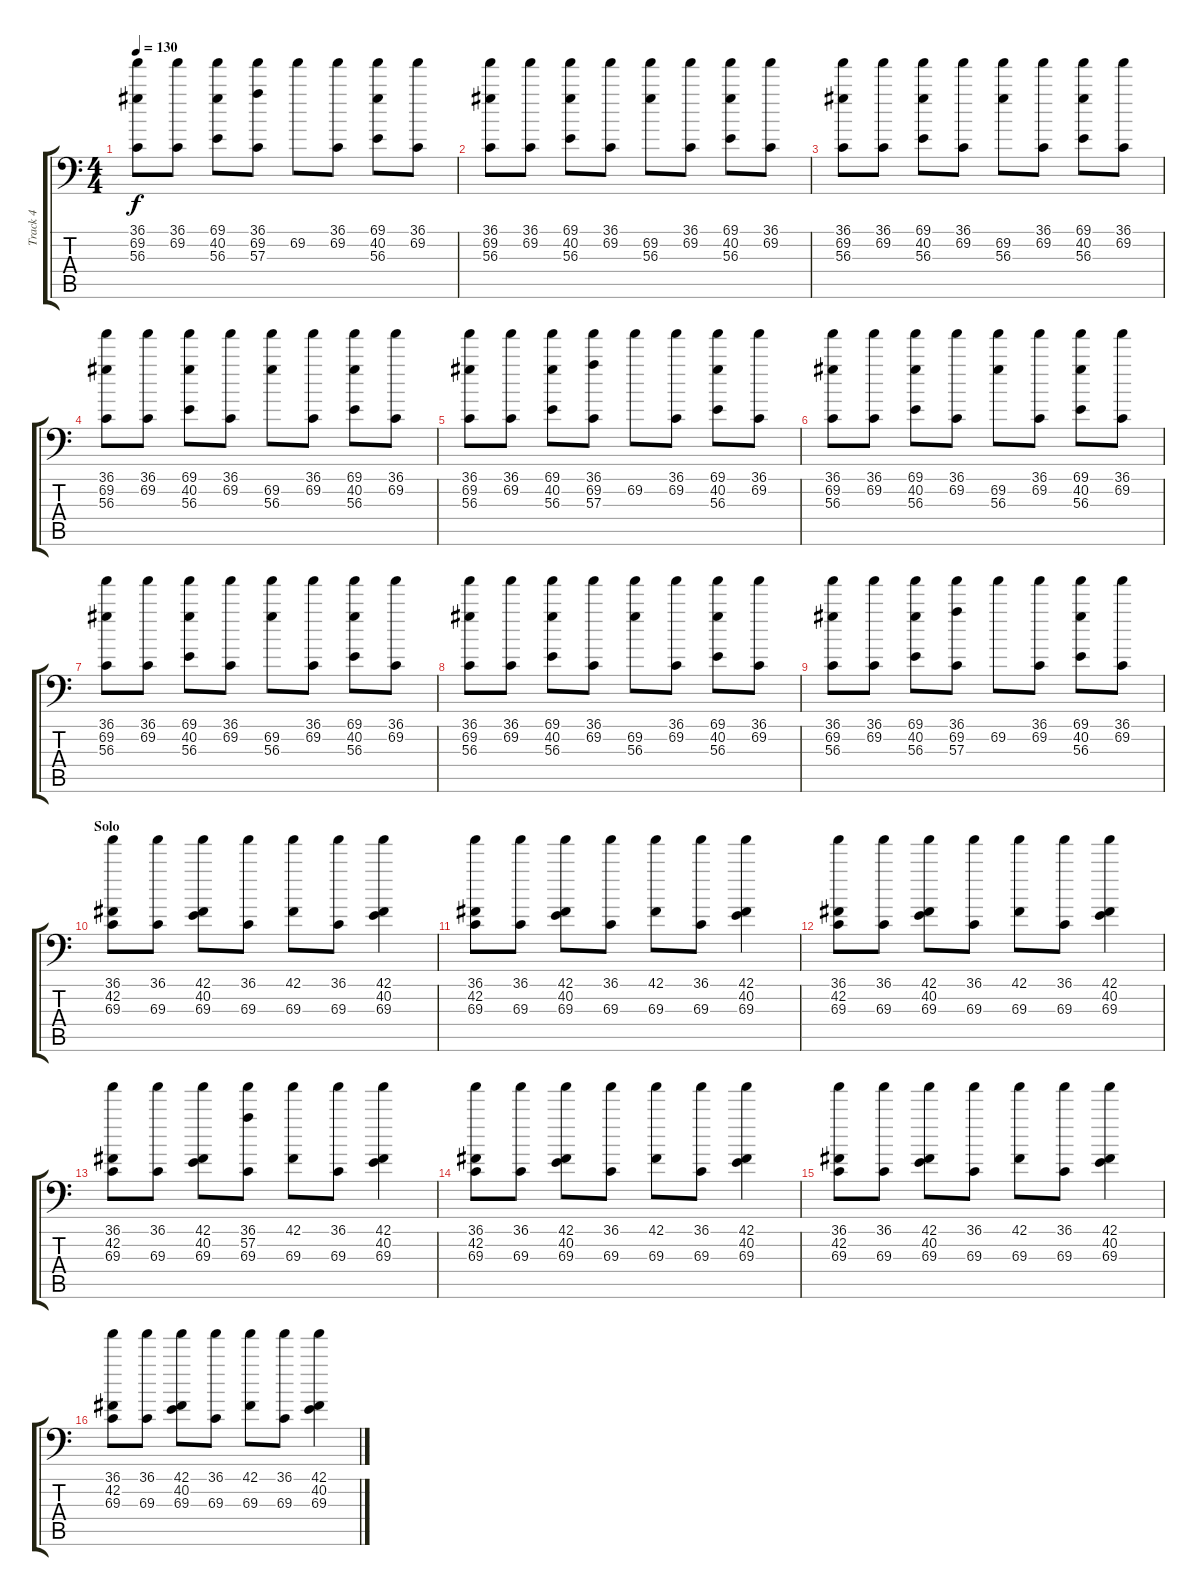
\track ("Track 4" "Track 4") {instrument acousticgrandpiano}
\staff {score tabs}
\tuning (C-1 C-1 C-1 C-1 C-1 C-1) {hide}
\ts (4 4)
\tempo 130
\clef f4
\ks c
(36.1 69.2 56.3).8{dy f} (36.1 69.2).8 (69.1 40.2 56.3).8 (36.1 69.2 57.3).8 69.2.8 (36.1 69.2).8 (69.1 40.2 56.3).8 (36.1 69.2).8 |
(36.1 69.2 56.3).8 (36.1 69.2).8 (69.1 40.2 56.3).8 (36.1 69.2).8 (69.2 56.3).8 (36.1 69.2).8 (69.1 40.2 56.3).8 (36.1 69.2).8 |
(36.1 69.2 56.3).8 (36.1 69.2).8 (69.1 40.2 56.3).8 (36.1 69.2).8 (69.2 56.3).8 (36.1 69.2).8 (69.1 40.2 56.3).8 (36.1 69.2).8 |
(36.1 69.2 56.3).8 (36.1 69.2).8 (69.1 40.2 56.3).8 (36.1 69.2).8 (69.2 56.3).8 (36.1 69.2).8 (69.1 40.2 56.3).8 (36.1 69.2).8 |
(36.1 69.2 56.3).8 (36.1 69.2).8 (69.1 40.2 56.3).8 (36.1 69.2 57.3).8 69.2.8 (36.1 69.2).8 (69.1 40.2 56.3).8 (36.1 69.2).8 |
(36.1 69.2 56.3).8 (36.1 69.2).8 (69.1 40.2 56.3).8 (36.1 69.2).8 (69.2 56.3).8 (36.1 69.2).8 (69.1 40.2 56.3).8 (36.1 69.2).8 |
(36.1 69.2 56.3).8 (36.1 69.2).8 (69.1 40.2 56.3).8 (36.1 69.2).8 (69.2 56.3).8 (36.1 69.2).8 (69.1 40.2 56.3).8 (36.1 69.2).8 |
(36.1 69.2 56.3).8 (36.1 69.2).8 (69.1 40.2 56.3).8 (36.1 69.2).8 (69.2 56.3).8 (36.1 69.2).8 (69.1 40.2 56.3).8 (36.1 69.2).8 |
(36.1 69.2 56.3).8 (36.1 69.2).8 (69.1 40.2 56.3).8 (36.1 69.2 57.3).8 69.2.8 (36.1 69.2).8 (69.1 40.2 56.3).8 (36.1 69.2).8 |
\section ("" "Solo")
(36.1 42.2 69.3).8 (36.1 69.3).8 (42.1 40.2 69.3).8 (36.1 69.3).8 (42.1 69.3).8 (36.1 69.3).8 (42.1 40.2 69.3).4 |
(36.1 42.2 69.3).8 (36.1 69.3).8 (42.1 40.2 69.3).8 (36.1 69.3).8 (42.1 69.3).8 (36.1 69.3).8 (42.1 40.2 69.3).4 |
(36.1 42.2 69.3).8 (36.1 69.3).8 (42.1 40.2 69.3).8 (36.1 69.3).8 (42.1 69.3).8 (36.1 69.3).8 (42.1 40.2 69.3).4 |
(36.1 42.2 69.3).8 (36.1 69.3).8 (42.1 40.2 69.3).8 (36.1 57.2 69.3).8 (42.1 69.3).8 (36.1 69.3).8 (42.1 40.2 69.3).4 |
(36.1 42.2 69.3).8 (36.1 69.3).8 (42.1 40.2 69.3).8 (36.1 69.3).8 (42.1 69.3).8 (36.1 69.3).8 (42.1 40.2 69.3).4 |
(36.1 42.2 69.3).8 (36.1 69.3).8 (42.1 40.2 69.3).8 (36.1 69.3).8 (42.1 69.3).8 (36.1 69.3).8 (42.1 40.2 69.3).4 |
(36.1 42.2 69.3).8 (36.1 69.3).8 (42.1 40.2 69.3).8 (36.1 69.3).8 (42.1 69.3).8 (36.1 69.3).8 (42.1 40.2 69.3).4
